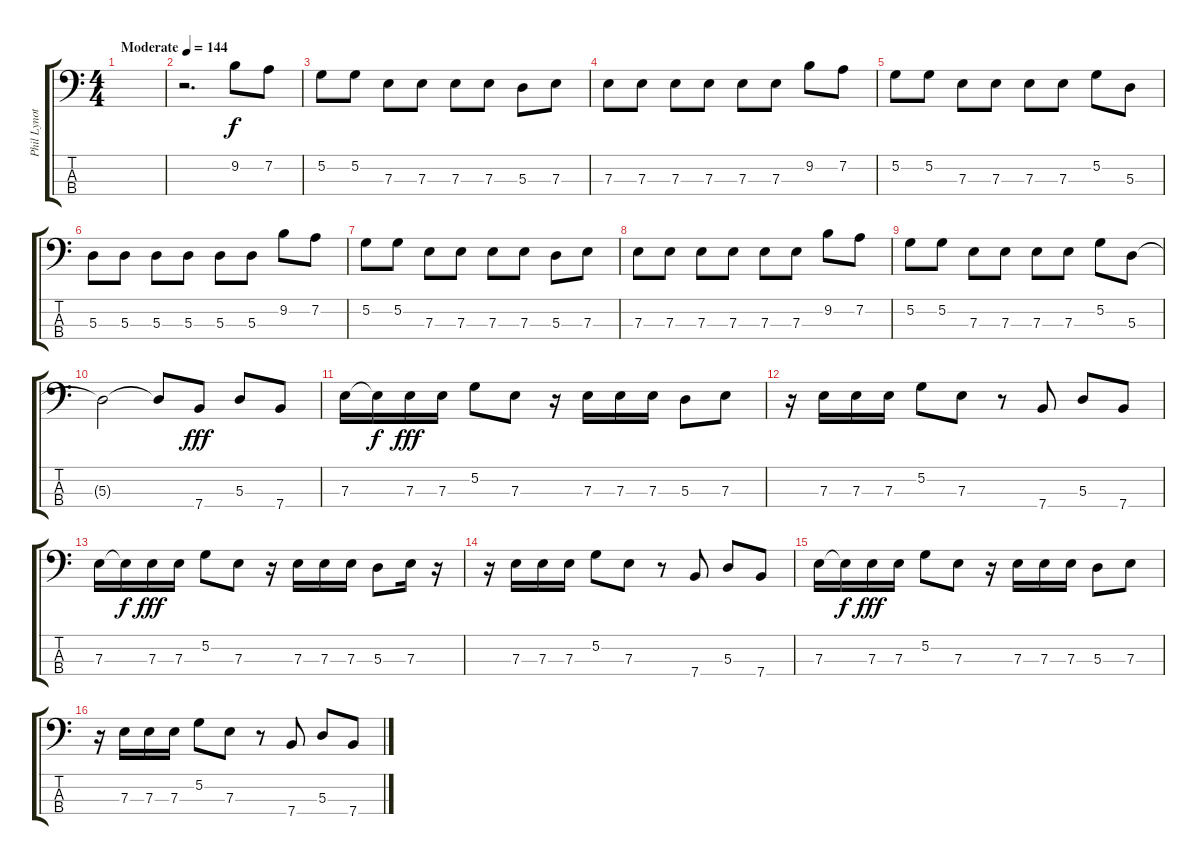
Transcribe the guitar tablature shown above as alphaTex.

\track ("Phil Lynott" "Phil Lynot") {instrument electricbassfinger}
\staff {score tabs}
\tuning (G2 D2 A1 E1) {hide}
\ts (4 4)
\tempo (144 "Moderate")
\clef f4
\ks c
|
r.2{d} 9.2.8 7.2.8 |
5.2.8 5.2.8 7.3.8 7.3.8 7.3.8 7.3.8 5.3.8 7.3.8 |
7.3.8 7.3.8 7.3.8 7.3.8 7.3.8 7.3.8 9.2.8 7.2.8 |
5.2.8 5.2.8 7.3.8 7.3.8 7.3.8 7.3.8 5.2.8 5.3.8 |
5.3.8 5.3.8 5.3.8 5.3.8 5.3.8 5.3.8 9.2.8 7.2.8 |
5.2.8 5.2.8 7.3.8 7.3.8 7.3.8 7.3.8 5.3.8 7.3.8 |
7.3.8 7.3.8 7.3.8 7.3.8 7.3.8 7.3.8 9.2.8 7.2.8 |
5.2.8 5.2.8 7.3.8 7.3.8 7.3.8 7.3.8 5.2.8 5.3.8 |
5.3{t}.2{dy f} 5.3{t}.8 7.4.8{dy fff} 5.3.8 7.4.8 |
7.3.16 7.3{t}.16{dy f} 7.3.16{dy fff} 7.3.16 5.2.8 7.3.8 r.16 7.3.16 7.3.16 7.3.16 5.3.8 7.3.8 |
r.16 7.3.16 7.3.16 7.3.16 5.2.8 7.3.8 r.8 7.4.8 5.3.8 7.4.8 |
7.3.16 7.3{t}.16{dy f} 7.3.16{dy fff} 7.3.16 5.2.8 7.3.8 r.16 7.3.16 7.3.16 7.3.16 5.3.8 7.3.16 r.16 |
r.16 7.3.16 7.3.16 7.3.16 5.2.8 7.3.8 r.8 7.4.8 5.3.8 7.4.8 |
7.3.16 7.3{t}.16{dy f} 7.3.16{dy fff} 7.3.16 5.2.8 7.3.8 r.16 7.3.16 7.3.16 7.3.16 5.3.8 7.3.8 |
r.16 7.3.16 7.3.16 7.3.16 5.2.8 7.3.8 r.8 7.4.8 5.3.8 7.4.8
